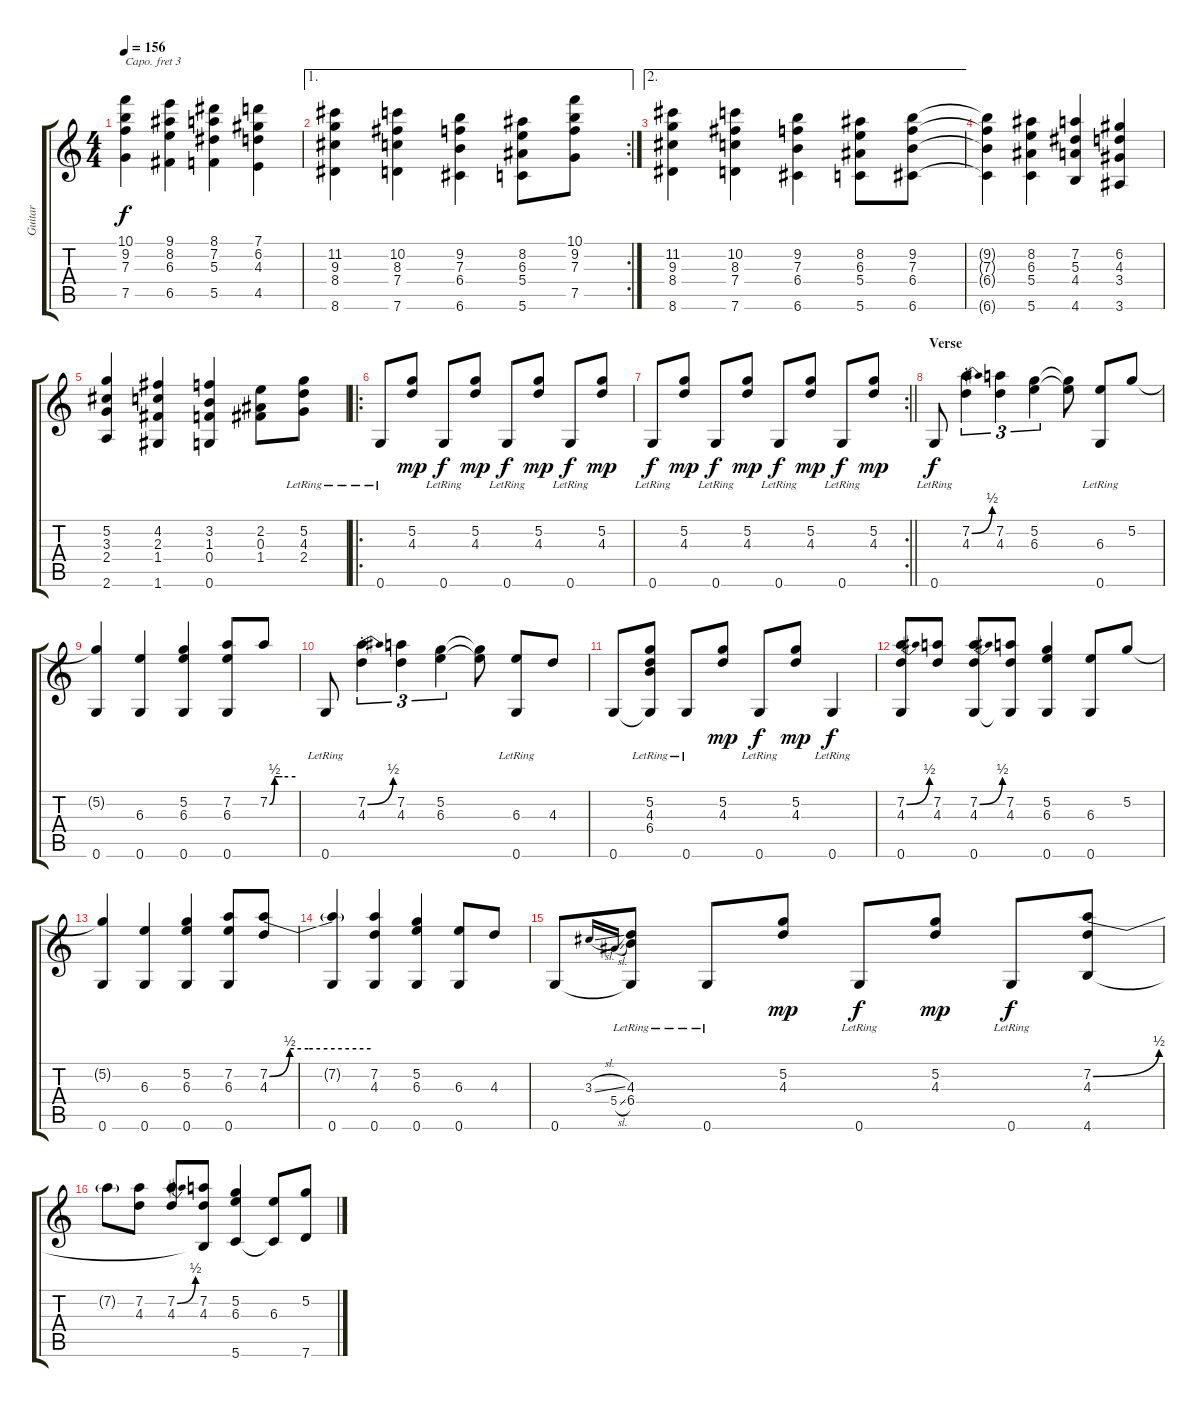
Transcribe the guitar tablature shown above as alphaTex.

\track ("Guitar" "Guitar") {instrument acousticguitarsteel}
\staff {score tabs}
\capo 3
\tuning (E4 B3 G3 D3 A2 E2) {hide}
\ts (4 4)
\tempo 156
\clef g2
\ks c
(10.1{t} 9.2{t} 7.3{t} 7.5{t}).4{dy f} (9.1 8.2 6.3 6.5).4 (8.1 7.2 5.3 5.5).4 (7.1 6.2 4.3 4.5).4 |
\ae 1
\rc 2
(11.2 9.3 8.4 8.6).4 (10.2 8.3 7.4 7.6).4 (9.2 7.3 6.4 6.6).4 (8.2 6.3 5.4 5.6).8 (10.1 9.2 7.3 7.5).8 |
\ae 2
(11.2 9.3 8.4 8.6).4 (10.2 8.3 7.4 7.6).4 (9.2 7.3 6.4 6.6).4 (8.2 6.3 5.4 5.6).8 (9.2 7.3 6.4 6.6).8 |
(9.2{t} 7.3{t} 6.4{t} 6.6{t}).4 (8.2 6.3 5.4 5.6).4 (7.2 5.3 4.4 4.6).4 (6.2 4.3 3.4 3.6).4 |
(5.2 3.3 2.4 2.6).4 (4.2 2.3 1.4 1.6).4 (3.2 1.3 0.4 0.6).4 (2.2 0.3 1.4).8 (5.2 4.3 2.4{lr}).8 |
\ro
0.6{lr}.8 (5.2 4.3).8{dy mp} 0.6{lr}.8{dy f} (5.2 4.3).8{dy mp} 0.6{lr}.8{dy f} (5.2 4.3).8{dy mp} 0.6{lr}.8{dy f} (5.2 4.3).8{dy mp} |
\rc 2
\barLineRight lightlight
0.6{lr}.8{dy f} (5.2 4.3).8{dy mp} 0.6{lr}.8{dy f} (5.2 4.3).8{dy mp} 0.6{lr}.8{dy f} (5.2 4.3).8{dy mp} 0.6{lr}.8{dy f} (5.2 4.3).8{dy mp} |
\section ("" "Verse")
0.6{lr}.8{dy f} (7.2{be (bend 0 0 60 2) st} 4.3{st}).4{tu (3 2)} (7.2 4.3).4{tu (3 2)} (5.2 6.3).4{tu (3 2)} (5.2{t} 6.3{t}).8 (6.3 0.6{lr}).8 5.2.8 |
(5.2{t} 0.6).4 (6.3 0.6).4 (5.2 6.3 0.6).4 (7.2 6.3 0.6).8 7.2{be (custom 0 0 12 2 23 2 30 2 60 2)}.8 |
0.6{lr}.8 (7.2{be (bend 0 0 60 2) st} 4.3{st}).4{tu (3 2)} (7.2 4.3).4{tu (3 2)} (5.2 6.3).4{tu (3 2)} (5.2{t} 6.3{t}).8 (6.3 0.6{lr}).8 4.3.8 |
0.6.8 (5.2{lr} 4.3{lr} 6.4{lr} 0.6{t}).8 0.6{lr}.8 (5.2 4.3).8{dy mp} 0.6{lr}.8{dy f} (5.2 4.3).8{dy mp} 0.6{lr}.4{dy f} |
(7.2{be (bend 0 0 60 2)} 4.3 0.6).8 (7.2 4.3).8 (7.2{be (bend 0 0 60 2)} 4.3 0.6).8 (7.2 4.3 0.6{t}).8 (5.2 6.3 0.6).4 (6.3 0.6).8 5.2.8 |
(5.2{t} 0.6).4 (6.3 0.6).4 (5.2 6.3 0.6).4 (7.2 6.3 0.6).8 (7.2{be (custom 0 0 12 2 23 2 30 2 60 2)} 4.3).8 |
(7.2{t} 0.6).4 (7.2 4.3 0.6).4 (5.2 6.3 0.6).4 (6.3 0.6).8 4.3.8 |
0.6.8 3.3{sl}.16{gr onbeat} 5.4{sl}.16{gr onbeat} (4.3{lr} 6.4{lr} 0.6{t}).8 0.6{lr}.8 (5.2 4.3).8{dy mp} 0.6{lr}.8{dy f} (5.2 4.3).8{dy mp} 0.6{lr}.8{dy f} (7.2{be (bend 0 0 60 2)} 4.3 4.6).8 |
7.2{t}.8 (7.2 4.3).8 (7.2{be (bend 0 0 60 2)} 4.3).8 (7.2 4.3 4.6{t}).8 (5.2 6.3 5.6).4 (6.3 5.6{t}).8 (5.2 7.6).8
